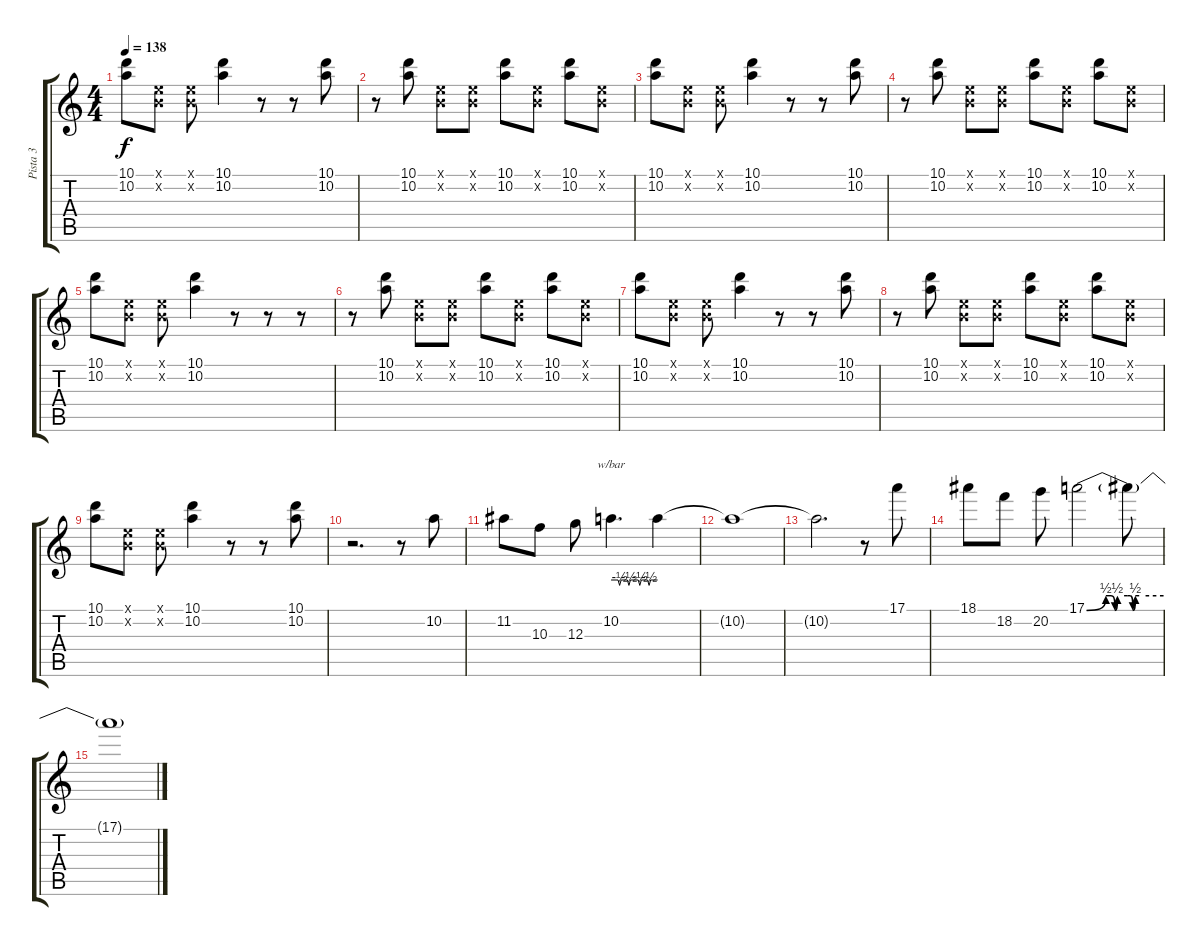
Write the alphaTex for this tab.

\track ("Pista 3" "Pista 3") {instrument distortionguitar}
\staff {score tabs}
\tuning (E4 B3 G3 D3 A2 E2) {hide}
\ts (4 4)
\tempo 138
\clef g2
\ks c
(10.1 10.2).8{dy f} (0.1{x} 0.2{x}).8 (0.1{x} 0.2{x}).8 (10.1 10.2).4 r.8 r.8 (10.1 10.2).8 |
r.8 (10.1 10.2).8 (0.1{x} 0.2{x}).8 (0.1{x} 0.2{x}).8 (10.1 10.2).8 (0.1{x} 0.2{x}).8 (10.1 10.2).8 (0.1{x} 0.2{x}).8 |
(10.1 10.2).8 (0.1{x} 0.2{x}).8 (0.1{x} 0.2{x}).8 (10.1 10.2).4 r.8 r.8 (10.1 10.2).8 |
r.8 (10.1 10.2).8 (0.1{x} 0.2{x}).8 (0.1{x} 0.2{x}).8 (10.1 10.2).8 (0.1{x} 0.2{x}).8 (10.1 10.2).8 (0.1{x} 0.2{x}).8 |
(10.1 10.2).8 (0.1{x} 0.2{x}).8 (0.1{x} 0.2{x}).8 (10.1 10.2).4 r.8 r.8 r.8 |
r.8 (10.1 10.2).8 (0.1{x} 0.2{x}).8 (0.1{x} 0.2{x}).8 (10.1 10.2).8 (0.1{x} 0.2{x}).8 (10.1 10.2).8 (0.1{x} 0.2{x}).8 |
(10.1 10.2).8 (0.1{x} 0.2{x}).8 (0.1{x} 0.2{x}).8 (10.1 10.2).4 r.8 r.8 (10.1 10.2).8 |
r.8 (10.1 10.2).8 (0.1{x} 0.2{x}).8 (0.1{x} 0.2{x}).8 (10.1 10.2).8 (0.1{x} 0.2{x}).8 (10.1 10.2).8 (0.1{x} 0.2{x}).8 |
(10.1 10.2).8 (0.1{x} 0.2{x}).8 (0.1{x} 0.2{x}).8 (10.1 10.2).4 r.8 r.8 (10.1 10.2).8 |
r.2{d} r.8 10.2.8 |
11.2.8 10.3.8 12.3.8 10.2.4{d tbe (custom default 0 0 9 0 11 -2 13 0 21 0 23 -2 25 0 32 0 35 0 37 -2 39 0 47 0 49 -2 51 0 60 0)} 10.2{t}.4 |
10.2{t}.1 |
10.2{t}.2{d} r.8 17.1.8 |
18.1.8 18.2.8 20.2.8 17.1{be (custom 0 0 15 2 19 2 22 0 24 2 32 2 34 2 36 0 38 2 41 2 60 2)}.2 17.1{t}.8 |
17.1{t}.1
